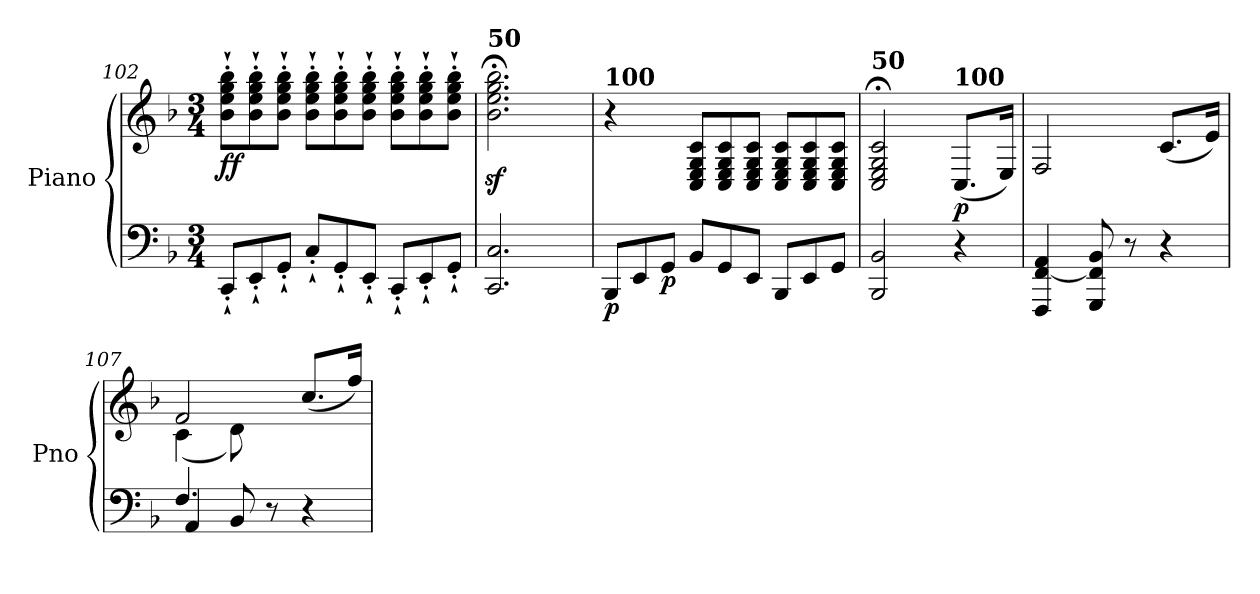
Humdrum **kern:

**kern	**kern	**dynam
*part1	*part1	*part1
*staff2	*staff1	*staff1/2
*I"Piano	*	*
*I'Pno	*	*
*clefF4	*clefG2	*
*k[b-]	*k[b-]	*
*F:	*F:	*
*M3/4	*M3/4	*
*Xtuplet	*Xtuplet	*
=102	=102	=102
!	!	!LO:DY:b
12CC'`/L	12b-\'` 12ee\'` 12gg\'` 12bb-\'`L	ff
12EE'`/	12b-\'` 12ee\'` 12gg\'` 12bb-\'`	.
12GG'`/J	12b-\'` 12ee\'` 12gg\'` 12bb-\'`J	.
12C'`/L	12b-\'` 12ee\'` 12gg\'` 12bb-\'`L	.
12GG'`/	12b-\'` 12ee\'` 12gg\'` 12bb-\'`	.
12EE'`/J	12b-\'` 12ee\'` 12gg\'` 12bb-\'`J	.
12CC'`/L	12b-\'` 12ee\'` 12gg\'` 12bb-\'`L	.
12EE'`/	12b-\'` 12ee\'` 12gg\'` 12bb-\'`	.
12GG'`/J	12b-\'` 12ee\'` 12gg\'` 12bb-\'`J	.
=103	=103	=103
!	!LO:TX:a:B:t=50	!
2.CC/ 2.C/	2.b-\z<;< 2.ee\z<;< 2.gg\z<;< 2.bb-\z<;<	.
=104	=104	=104
!	!LO:TX:a:B:t=100	!
!	!	!LO:DY:b=2
12BBB-/L	4r	p
12EE/	.	.
!	!	!LO:DY:b=2
12GG/J	.	p
12BB-/L	12C/ 12E/ 12G/ 12c/L	.
12GG/	12C/ 12E/ 12G/ 12c/	.
12EE/J	12C/ 12E/ 12G/ 12c/J	.
12BBB-/L	12C/ 12E/ 12G/ 12c/L	.
12EE/	12C/ 12E/ 12G/ 12c/	.
12GG/J	12C/ 12E/ 12G/ 12c/J	.
=105	=105	=105
!	!LO:TX:a:B:t=50	!
2BBB-/ 2BB-/	2C/;< 2E/;< 2G/;< 2c/;<	.
!	!LO:TX:a:B:t=100	!
!	!	!LO:DY:b
4r	(<8.C/L	p
.	16E/Jk)	.
!!LO:LB:g=z
=106	=106	=106
4FFF/ [4FF/ 4AA/	2F/	.
8GGG/ 8FF/] 8BB-/	.	.
8r	.	.
4r	(<8.c/L	.
.	16e/Jk)	.
=107	=107	=107
*^	*^	*
4.F/	4AA/	2f/	(<4c\	.
.	8BB-/	.	8d\)	.
8r	4.ryy	.	4.ryy	.
4r	.	(>8.cc/L	.	.
.	.	16ff/Jk)	.	.
*v	*v	*	*	*
*	*v	*v	*
=	=	=
*-	*-	*-
